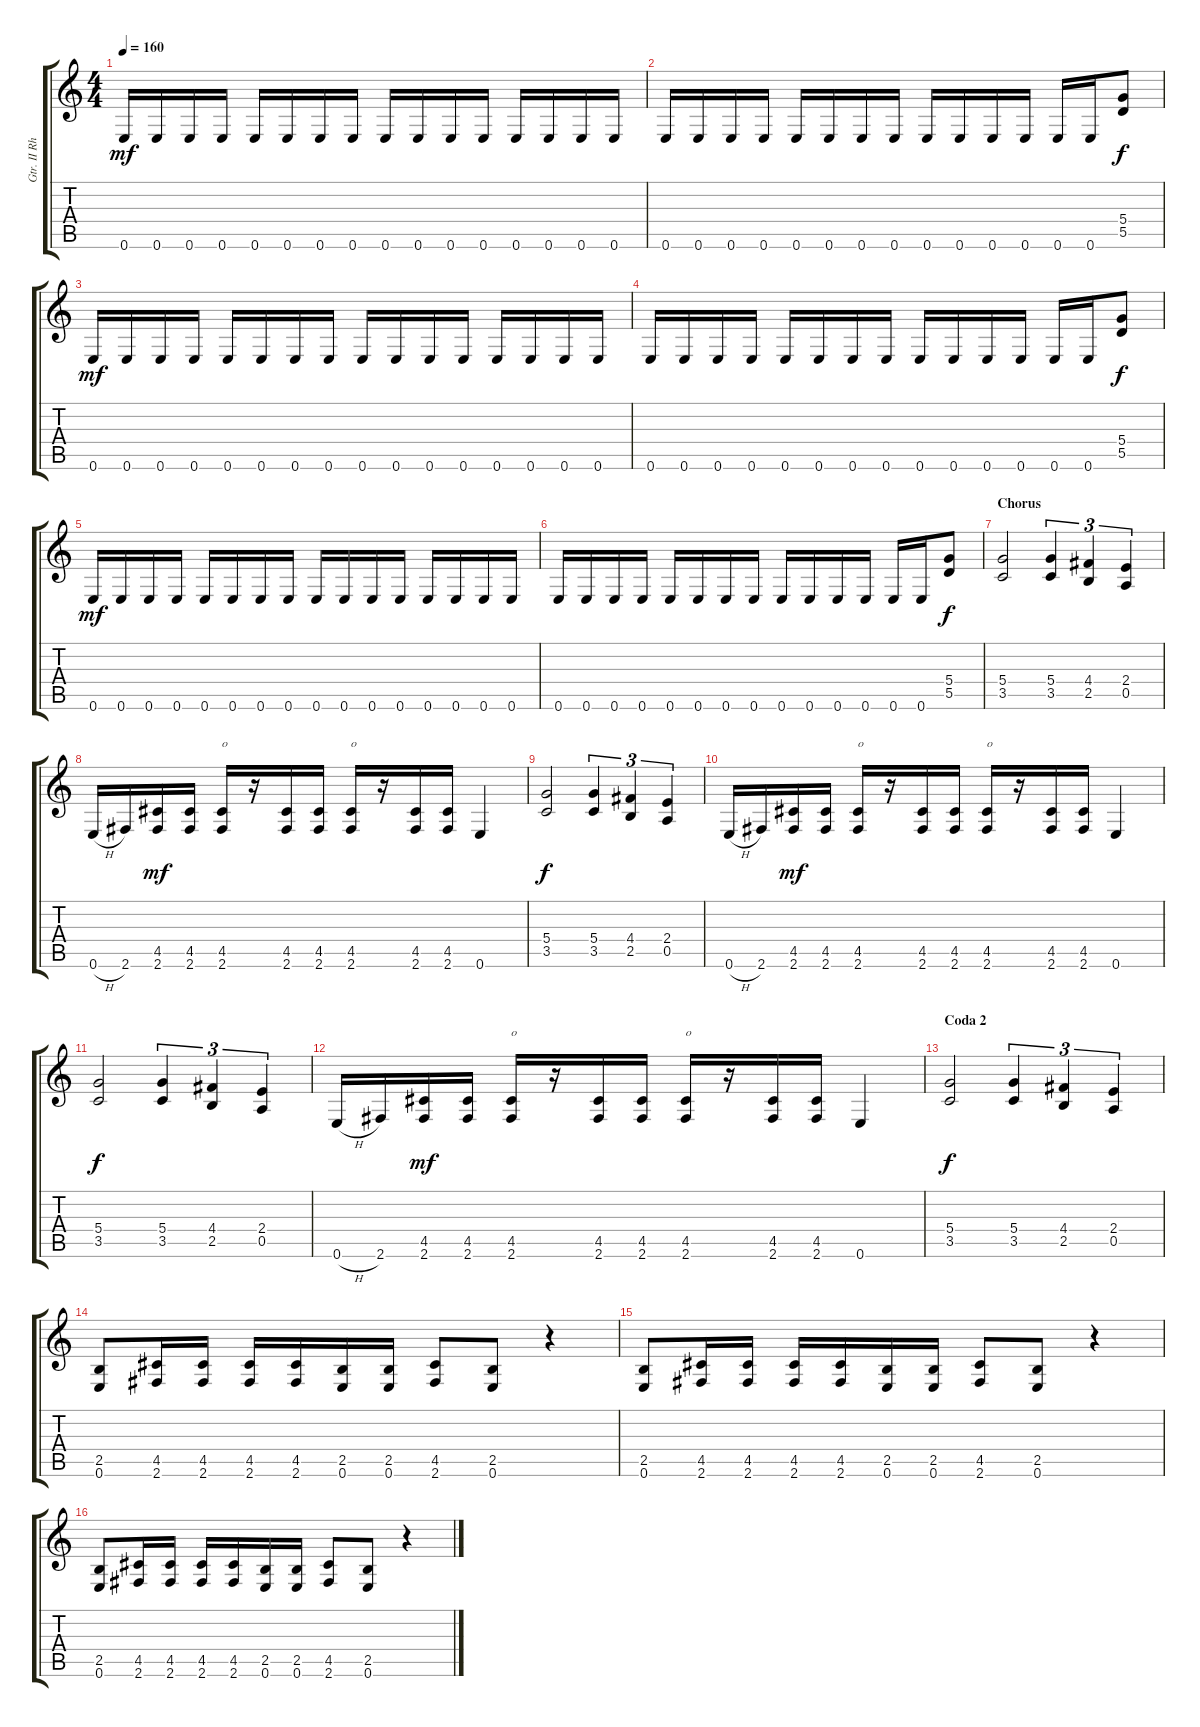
\track ("Gtr. II Rhytm" "Gtr. II Rh") {instrument overdrivenguitar}
\staff {score tabs}
\tuning (E4 B3 G3 D3 A2 E2) {hide}
\ts (4 4)
\tempo 160
\clef g2
\ks c
0.6.16{dy mf} 0.6.16 0.6.16 0.6.16 0.6.16 0.6.16 0.6.16 0.6.16 0.6.16 0.6.16 0.6.16 0.6.16 0.6.16 0.6.16 0.6.16 0.6.16 |
0.6.16 0.6.16 0.6.16 0.6.16 0.6.16 0.6.16 0.6.16 0.6.16 0.6.16 0.6.16 0.6.16 0.6.16 0.6.16 0.6.16 (5.4 5.5).8{dy f} |
0.6.16{dy mf} 0.6.16 0.6.16 0.6.16 0.6.16 0.6.16 0.6.16 0.6.16 0.6.16 0.6.16 0.6.16 0.6.16 0.6.16 0.6.16 0.6.16 0.6.16 |
0.6.16 0.6.16 0.6.16 0.6.16 0.6.16 0.6.16 0.6.16 0.6.16 0.6.16 0.6.16 0.6.16 0.6.16 0.6.16 0.6.16 (5.4 5.5).8{dy f} |
0.6.16{dy mf} 0.6.16 0.6.16 0.6.16 0.6.16 0.6.16 0.6.16 0.6.16 0.6.16 0.6.16 0.6.16 0.6.16 0.6.16 0.6.16 0.6.16 0.6.16 |
0.6.16 0.6.16 0.6.16 0.6.16 0.6.16 0.6.16 0.6.16 0.6.16 0.6.16 0.6.16 0.6.16 0.6.16 0.6.16 0.6.16 (5.4 5.5).8{dy f} |
\section ("" "Chorus")
(5.4 3.5).2 (5.4 3.5).4{tu (3 2)} (4.4 2.5).4{tu (3 2)} (2.4 0.5).4{tu (3 2)} |
0.6{h}.16 2.6.16 (4.5 2.6).16{dy mf} (4.5 2.6).16 (4.5 2.6).16{txt "o"} r.16 (4.5 2.6).16 (4.5 2.6).16 (4.5 2.6).16{txt "o"} r.16 (4.5 2.6).16 (4.5 2.6).16 0.6.4 |
(5.4 3.5).2{dy f} (5.4 3.5).4{tu (3 2)} (4.4 2.5).4{tu (3 2)} (2.4 0.5).4{tu (3 2)} |
0.6{h}.16 2.6.16 (4.5 2.6).16{dy mf} (4.5 2.6).16 (4.5 2.6).16{txt "o"} r.16 (4.5 2.6).16 (4.5 2.6).16 (4.5 2.6).16{txt "o"} r.16 (4.5 2.6).16 (4.5 2.6).16 0.6.4 |
(5.4 3.5).2{dy f} (5.4 3.5).4{tu (3 2)} (4.4 2.5).4{tu (3 2)} (2.4 0.5).4{tu (3 2)} |
0.6{h}.16 2.6.16 (4.5 2.6).16{dy mf} (4.5 2.6).16 (4.5 2.6).16{txt "o"} r.16 (4.5 2.6).16 (4.5 2.6).16 (4.5 2.6).16{txt "o"} r.16 (4.5 2.6).16 (4.5 2.6).16 0.6.4 |
\section ("" "Coda 2")
(5.4 3.5).2{dy f} (5.4 3.5).4{tu (3 2)} (4.4 2.5).4{tu (3 2)} (2.4 0.5).4{tu (3 2)} |
(2.5 0.6).8 (4.5 2.6).16 (4.5 2.6).16 (4.5 2.6).16 (4.5 2.6).16 (2.5 0.6).16 (2.5 0.6).16 (4.5 2.6).8 (2.5 0.6).8 r.4 |
(2.5 0.6).8 (4.5 2.6).16 (4.5 2.6).16 (4.5 2.6).16 (4.5 2.6).16 (2.5 0.6).16 (2.5 0.6).16 (4.5 2.6).8 (2.5 0.6).8 r.4 |
(2.5 0.6).8 (4.5 2.6).16 (4.5 2.6).16 (4.5 2.6).16 (4.5 2.6).16 (2.5 0.6).16 (2.5 0.6).16 (4.5 2.6).8 (2.5 0.6).8 r.4
